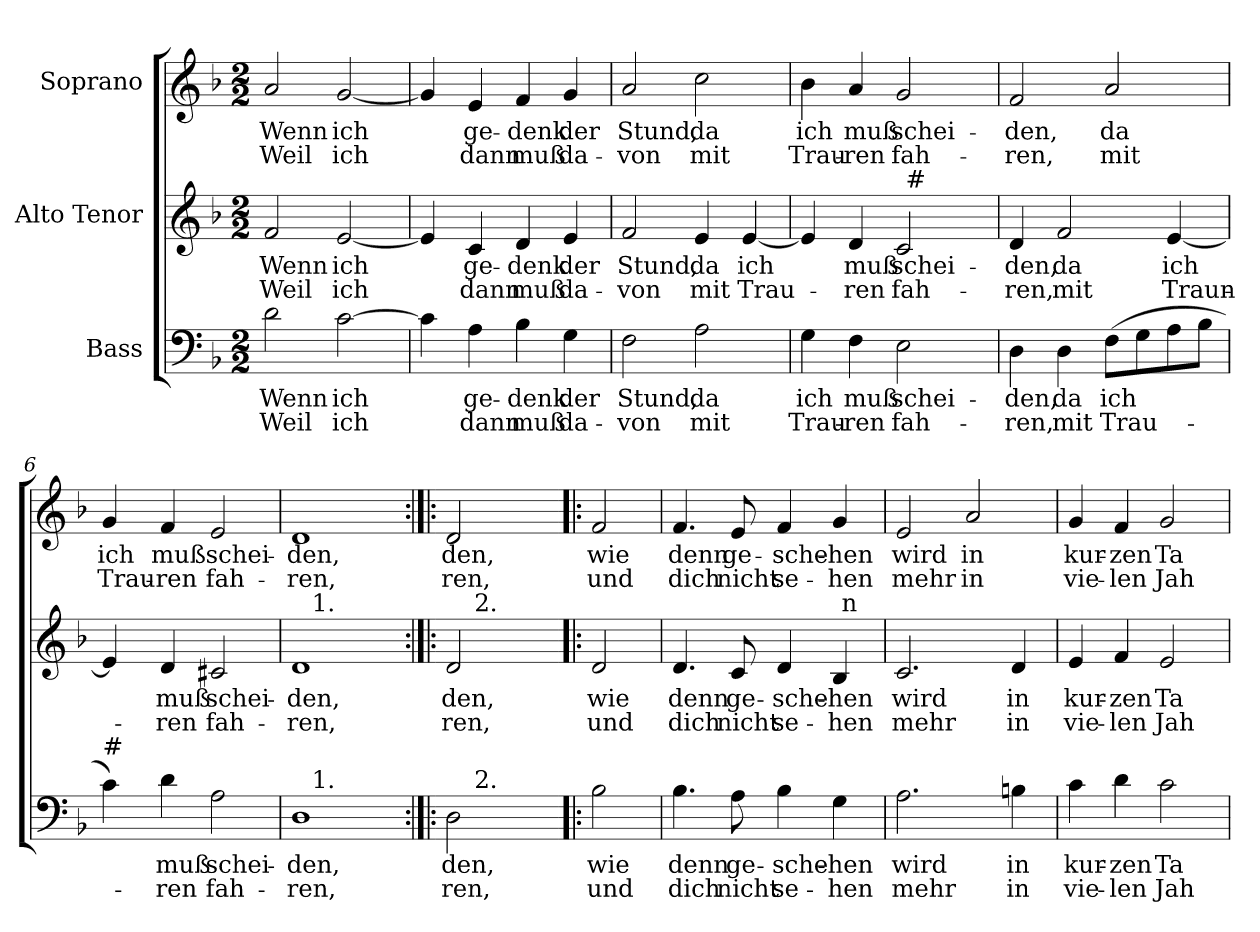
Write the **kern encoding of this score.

**kern	**text	**text	**kern	**text	**text	**kern	**text	**text
*part3	*part3	*part3	*part2	*part2	*part2	*part1	*part1	*part1
*staff3	*staff3	*staff3	*staff2	*staff2	*staff2	*staff1	*staff1	*staff1
*I"Bass	*	*	*I"Alto  Tenor	*	*	*I"Soprano	*	*
!!LO:PB:g=z
*stria5	*	*	*stria5	*	*	*stria5	*	*
*clefF4	*	*	*clefG2	*	*	*clefG2	*	*
*k[b-]	*	*	*k[b-]	*	*	*k[b-]	*	*
*F:	*	*	*F:	*	*	*F:	*	*
*M2/2	*	*	*M2/2	*	*	*M2/2	*	*
=1	=1	=1	=1	=1	=1	=1	=1	=1
!	!LO:LY:b:cj	!LO:LY:b:cj	!	!LO:LY:b:cj	!LO:LY:b:cj	!	!LO:LY:b:cj	!LO:LY:b:cj
2d\	Wenn	Weil	2f/	Wenn	Weil	2a/	Wenn	Weil
!	!LO:LY:b:cj	!LO:LY:b:cj	!	!LO:LY:b:cj	!LO:LY:b:cj	!	!LO:LY:b:cj	!LO:LY:b:cj
[>2c\	ich	ich	[<2e/	ich	ich	[<2g/	ich	ich
=2	=2	=2	=2	=2	=2	=2	=2	=2
4c\]	.	.	4e/]	.	.	4g/]	.	.
!	!LO:LY:b:cj	!LO:LY:b:cj	!	!LO:LY:b:cj	!LO:LY:b:cj	!	!LO:LY:b:cj	!LO:LY:b:cj
4A\	ge-	-dann	4c/	ge-	-dann	4e/	ge-	-dann
!	!LO:LY:b:cj	!LO:LY:b:cj	!	!LO:LY:b:cj	!LO:LY:b:cj	!	!LO:LY:b:cj	!LO:LY:b:cj
4B-\	denk	muß	4d/	denk	muß	4f/	denk	muß
!	!LO:LY:b:cj	!LO:LY:b:cj	!	!LO:LY:b:cj	!LO:LY:b:cj	!	!LO:LY:b:cj	!LO:LY:b:cj
4G\	der	da-	4e/	der	da-	4g/	der	da-
=3	=3	=3	=3	=3	=3	=3	=3	=3
!	!LO:LY:b:cj	!LO:LY:b:cj	!	!LO:LY:b:cj	!LO:LY:b:cj	!	!LO:LY:b:cj	!LO:LY:b:cj
2F\	-Stund,	von	2f/	-Stund,	von	2a/	-Stund,	von
!	!LO:LY:b:cj	!LO:LY:b:cj	!	!LO:LY:b:cj	!LO:LY:b:cj	!	!LO:LY:b:cj	!LO:LY:b:cj
2A\	da	mit	4e/	da	mit	2cc\	da	mit
!	!	!	!	!LO:LY:b:cj	!LO:LY:b	!	!	!
.	.	.	[<4e/	ich	Trau-	.	.	.
=4	=4	=4	=4	=4	=4	=4	=4	=4
!	!LO:LY:b:cj	!LO:LY:b:cj	!	!	!	!	!LO:LY:b:cj	!LO:LY:b:cj
*	*	*	*^	*	*	*	*	*
4G\	ich	Trau-	4e/]	2ryy	.	.	4b-\	ich	Trau-
!	!LO:LY:b:cj	!LO:LY:b:cj	!	!	!LO:LY:b:cj	!LO:LY:b:cj	!	!LO:LY:b:cj	!LO:LY:b:cj
4F\	-muß	ren	4d/	.	-muß	ren	4a/	-muß	ren
!	!LO:LY:b:cj	!LO:LY:b:cj	!	!	!LO:LY:b:cj	!LO:LY:b:cj	!	!LO:LY:b:cj	!LO:LY:b:cj
2E\	schei-	-fah-	2c/	64ryy	schei-	-fah-	2g/	schei-	-fah-
!	!	!	!	!LO:TX:a:t=#	!	!	!	!	!
.	.	.	.	4ryy	.	.	.	.	.
.	.	.	.	8...ryy	.	.	.	.	.
=5	=5	=5	=5	=5	=5	=5	=5	=5	=5
!	!LO:LY:b:cj	!LO:LY:b:cj	!	!	!LO:LY:b:cj	!LO:LY:b:cj	!	!LO:LY:b:cj	!LO:LY:b:cj
*	*	*	*v	*v	*	*	*	*	*
4D\	-den,	ren,	4d/	-den,	ren,	2f/	-den,	ren,
!	!LO:LY:b:cj	!LO:LY:b:cj	!	!LO:LY:b:cj	!LO:LY:b:cj	!	!	!
4D\	da	mit	2f/	da	mit	.	.	.
!	!LO:LY:b:cj	!LO:LY:b	!	!	!	!	!LO:LY:b:cj	!LO:LY:b:cj
(>8F\L	ich	Trau-	.	.	.	2a/	da	mit
8G\	.	.	.	.	.	.	.	.
!	!	!	!	!LO:LY:b:cj	!LO:LY:b	!	!	!
8A\	.	.	[<4e/	ich	Traun-	.	.	.
8B-\J	.	.	.	.	.	.	.	.
=6	=6	=6	=6	=6	=6	=6	=6	=6
!LO:TX:a:t=#	!	!	!	!	!	!	!	!
!	!	!	!	!	!	!	!LO:LY:b:cj	!LO:LY:b:cj
4c\)	.	.	4e/]	.	.	4g/	ich	Trau-
!	!LO:LY:b:cj	!LO:LY:b:cj	!	!LO:LY:b:cj	!LO:LY:b:cj	!	!LO:LY:b:cj	!LO:LY:b:cj
4d\	-muß	ren	4d/	-muß	ren	4f/	-muß	ren
!	!LO:LY:b:cj	!LO:LY:b:cj	!	!LO:LY:b:cj	!LO:LY:b:cj	!	!LO:LY:b:cj	!LO:LY:b:cj
2A\	schei-	-fah-	2c#X/	schei-	-fah-	2e/	schei-	-fah-
=7	=7	=7	=7	=7	=7	=7	=7	=7
!	!LO:LY:b:cj	!LO:LY:b:cj	!	!LO:LY:b:cj	!LO:LY:b:cj	!	!LO:LY:b:cj	!LO:LY:b:cj
*^	*	*	*^	*	*	*	*	*
1D	16ryy	-den,	ren,	1d	16ryy	-den,	ren,	1d	-den,	ren,
!	!	!	!	!	!LO:TX:a:t=1.	!	!	!	!	!
!	!LO:TX:a:t=1.	!	!	!	!	!	!	!	!	!
.	2...ryy	.	.	.	2...ryy	.	.	.	.	.
=8:|!|:	=8:|!|:	=8:|!|:	=8:|!|:	=8:|!|:	=8:|!|:	=8:|!|:	=8:|!|:	=8:|!|:	=8:|!|:	=8:|!|:
!	!	!LO:LY:b:cj	!LO:LY:b:cj	!	!	!LO:LY:b:cj	!LO:LY:b:cj	!	!LO:LY:b:cj	!LO:LY:b:cj
2D\	16..ryy	den,	ren,	2d/	16..ryy	den,	ren,	2d/	den,	ren,
!	!	!	!	!	!LO:TX:a:t=2.	!	!	!	!	!
!	!LO:TX:a:t=2.	!	!	!	!	!	!	!	!	!
.	4ryy	.	.	.	4ryy	.	.	.	.	.
.	8ryy	.	.	.	8ryy	.	.	.	.	.
.	64ryy	.	.	.	64ryy	.	.	.	.	.
!!LO:LB:g=z
=9!|:	=9!|:	=9!|:	=9!|:	=9!|:	=9!|:	=9!|:	=9!|:	=9!|:	=9!|:	=9!|:
!	!	!LO:LY:b:cj	!LO:LY:b:cj	!	!	!LO:LY:b:cj	!LO:LY:b:cj	!	!LO:LY:b:cj	!LO:LY:b:cj
*v	*v	*	*	*	*	*	*	*	*	*
*	*	*	*v	*v	*	*	*	*	*
2B-\	wie	und	2d/	wie	und	2f/	wie	und
=10	=10	=10	=10	=10	=10	=10	=10	=10
!	!LO:LY:b:cj	!LO:LY:b:cj	!	!LO:LY:b:cj	!LO:LY:b:cj	!	!LO:LY:b:cj	!LO:LY:b:cj
*	*	*	*^	*	*	*	*	*
4.B-\	denn	dich	4.d/	2ryy	denn	dich	4.f/	denn	dich
!	!LO:LY:b:cj	!LO:LY:b:cj	!	!	!LO:LY:b:cj	!LO:LY:b:cj	!	!LO:LY:b:cj	!LO:LY:b:cj
8A\	ge-	-nicht	8c/	.	ge-	-nicht	8e/	ge-	-nicht
!	!LO:LY:b:cj	!LO:LY:b:cj	!	!	!LO:LY:b:cj	!LO:LY:b:cj	!	!LO:LY:b:cj	!LO:LY:b:cj
4B-\	sche-	-se-	4d/	4ryy	sche-	-se-	4f/	sche-	-se-
!	!LO:LY:b:cj	!LO:LY:b:cj	!	!	!LO:LY:b:cj	!LO:LY:b:cj	!	!LO:LY:b:cj	!LO:LY:b:cj
4G\	-hen	hen	4B-/	64ryy	-hen	hen	4g/	-hen	hen
!	!	!	!	!LO:TX:a:t=n	!	!	!	!	!
.	.	.	.	8...ryy	.	.	.	.	.
=11	=11	=11	=11	=11	=11	=11	=11	=11	=11
!	!LO:LY:b:cj	!LO:LY:b:cj	!	!	!LO:LY:b:cj	!LO:LY:b:cj	!	!LO:LY:b:cj	!LO:LY:b:cj
*	*	*	*v	*v	*	*	*	*	*
2.A\	wird	mehr	2.c/	wird	mehr	2e/	wird	mehr
!	!	!	!	!	!	!	!LO:LY:b:cj	!LO:LY:b:cj
.	.	.	.	.	.	2a/	in	in
!	!LO:LY:b:cj	!LO:LY:b:cj	!	!LO:LY:b:cj	!LO:LY:b:cj	!	!	!
4Bn\	in	in	4d/	in	in	.	.	.
=12	=12	=12	=12	=12	=12	=12	=12	=12
!	!LO:LY:b:cj	!LO:LY:b:cj	!	!LO:LY:b:cj	!LO:LY:b:cj	!	!LO:LY:b:cj	!LO:LY:b:cj
4c\	kur-	-vie-	4e/	kur-	-vie-	4g/	kur-	-vie-
!	!LO:LY:b:cj	!LO:LY:b:cj	!	!LO:LY:b:cj	!LO:LY:b:cj	!	!LO:LY:b:cj	!LO:LY:b:cj
4d\	-zen	len	4f/	-zen	len	4f/	-zen	len
!	!LO:LY:b:cj	!LO:LY:b:cj	!	!LO:LY:b:cj	!LO:LY:b:cj	!	!LO:LY:b:cj	!LO:LY:b:cj
2c\	Ta-	-Jah-	2e/	Ta-	-Jah-	2g/	Ta-	-Jah-
=	=	=	=	=	=	=	=	=
*-	*-	*-	*-	*-	*-	*-	*-	*-
